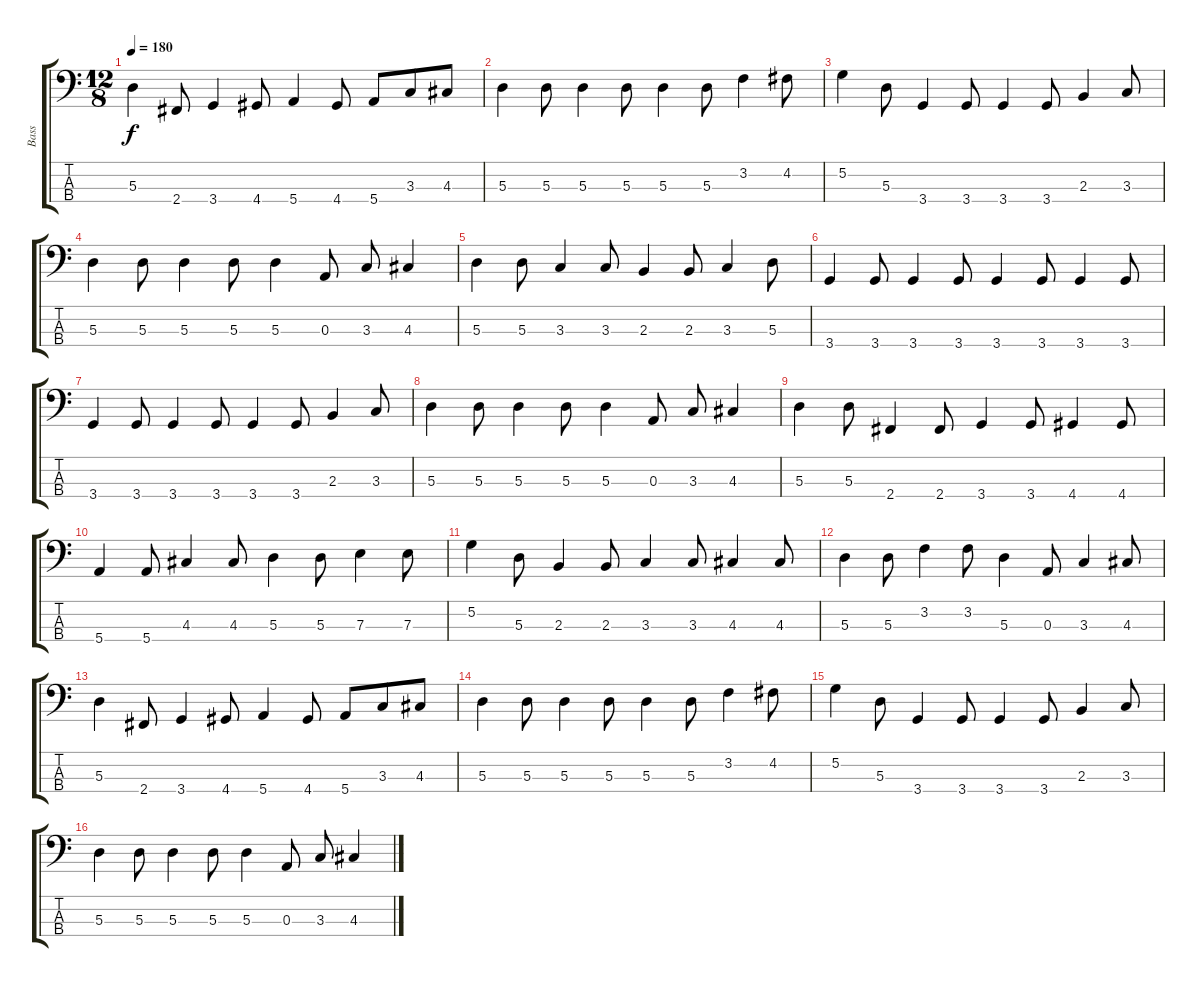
\track ("Bass" "Bass") {instrument electricbassfinger}
\staff {score tabs}
\tuning (G2 D2 A1 E1) {hide}
\ts (12 8)
\tempo 180
\clef f4
\ks c
5.3.4{dy f} 2.4.8 3.4.4 4.4.8 5.4.4 4.4.8 5.4.8 3.3.8 4.3.8 |
5.3.4 5.3.8 5.3.4 5.3.8 5.3.4 5.3.8 3.2.4 4.2.8 |
5.2.4 5.3.8 3.4.4 3.4.8 3.4.4 3.4.8 2.3.4 3.3.8 |
5.3.4 5.3.8 5.3.4 5.3.8 5.3.4 0.3.8 3.3.8 4.3.4 |
5.3.4 5.3.8 3.3.4 3.3.8 2.3.4 2.3.8 3.3.4 5.3.8 |
3.4.4 3.4.8 3.4.4 3.4.8 3.4.4 3.4.8 3.4.4 3.4.8 |
3.4.4 3.4.8 3.4.4 3.4.8 3.4.4 3.4.8 2.3.4 3.3.8 |
5.3.4 5.3.8 5.3.4 5.3.8 5.3.4 0.3.8 3.3.8 4.3.4 |
5.3.4 5.3.8 2.4.4 2.4.8 3.4.4 3.4.8 4.4.4 4.4.8 |
5.4.4 5.4.8 4.3.4 4.3.8 5.3.4 5.3.8 7.3.4 7.3.8 |
5.2.4 5.3.8 2.3.4 2.3.8 3.3.4 3.3.8 4.3.4 4.3.8 |
5.3.4 5.3.8 3.2.4 3.2.8 5.3.4 0.3.8 3.3.4 4.3.8 |
5.3.4 2.4.8 3.4.4 4.4.8 5.4.4 4.4.8 5.4.8 3.3.8 4.3.8 |
5.3.4 5.3.8 5.3.4 5.3.8 5.3.4 5.3.8 3.2.4 4.2.8 |
5.2.4 5.3.8 3.4.4 3.4.8 3.4.4 3.4.8 2.3.4 3.3.8 |
5.3.4 5.3.8 5.3.4 5.3.8 5.3.4 0.3.8 3.3.8 4.3.4
